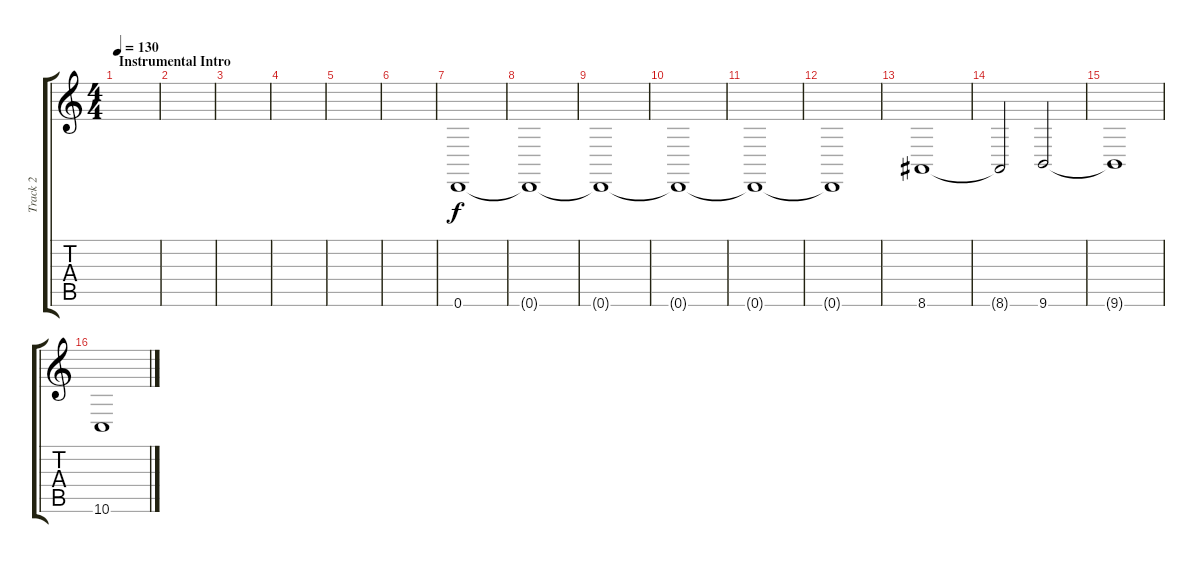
\track ("Track 2" "Track 2") {instrument cello}
\staff {score tabs}
\tuning (E4 B3 G3 D3 A2 D2) {hide}
\ts (4 4)
\section ("" "Instrumental Intro")
\tempo 130
\clef g2
\ks c
|
|
|
|
|
|
0.6.1 |
0.6{t}.1 |
0.6{t}.1 |
0.6{t}.1 |
0.6{t}.1 |
0.6{t}.1 |
8.6.1 |
8.6{t}.2 9.6.2 |
9.6{t}.1 |
10.6.1
